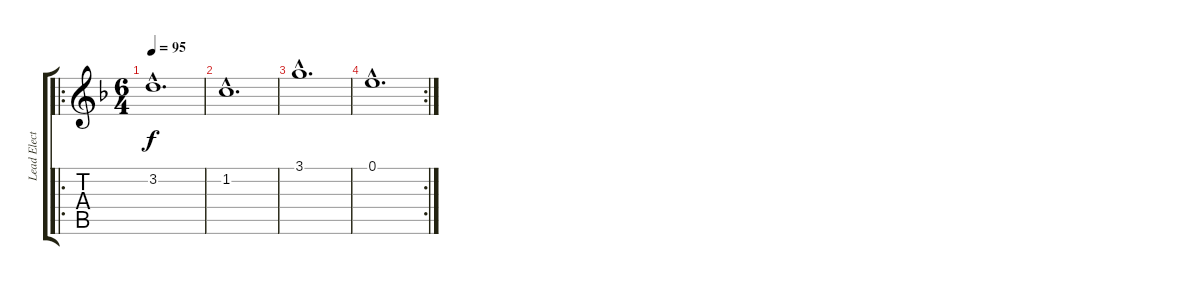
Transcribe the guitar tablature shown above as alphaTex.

\track ("Lead Electric" "Lead Elect") {instrument distortionguitar}
\staff {score tabs}
\tuning (E4 B3 G3 D3 A2 E2) {hide}
\ro
\ts (6 4)
\tempo 95
\clef g2
\ks dminor
3.2{hac}.1{d dy f} |
1.2{hac}.1{d} |
3.1{hac}.1{d} |
\rc 2
0.1{hac}.1{d}
